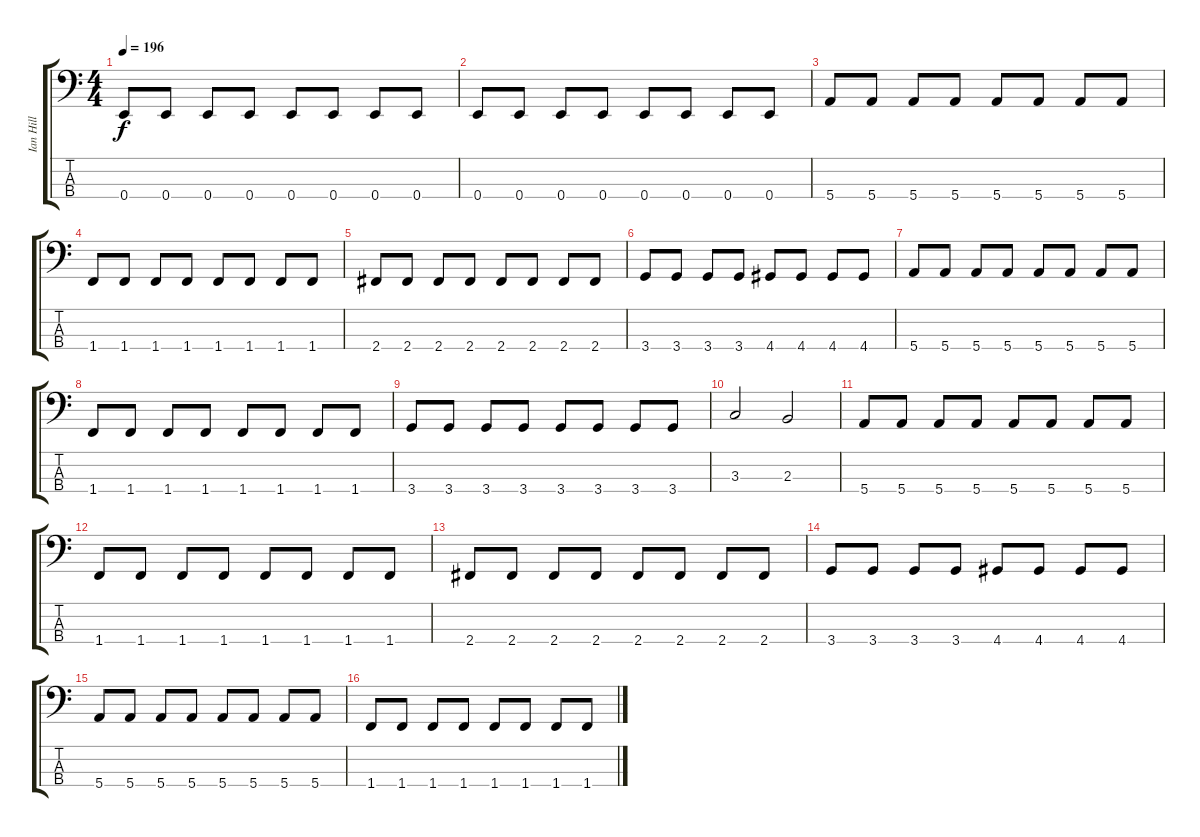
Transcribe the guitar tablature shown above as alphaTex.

\track ("Ian Hill" "Ian Hill") {instrument fretlessbass}
\staff {score tabs}
\tuning (G2 D2 A1 E1) {hide}
\ts (4 4)
\tempo 196
\clef f4
\ks c
0.4.8{dy f} 0.4.8 0.4.8 0.4.8 0.4.8 0.4.8 0.4.8 0.4.8 |
0.4.8 0.4.8 0.4.8 0.4.8 0.4.8 0.4.8 0.4.8 0.4.8 |
5.4.8 5.4.8 5.4.8 5.4.8 5.4.8 5.4.8 5.4.8 5.4.8 |
1.4.8 1.4.8 1.4.8 1.4.8 1.4.8 1.4.8 1.4.8 1.4.8 |
2.4.8 2.4.8 2.4.8 2.4.8 2.4.8 2.4.8 2.4.8 2.4.8 |
3.4.8 3.4.8 3.4.8 3.4.8 4.4.8 4.4.8 4.4.8 4.4.8 |
5.4.8 5.4.8 5.4.8 5.4.8 5.4.8 5.4.8 5.4.8 5.4.8 |
1.4.8 1.4.8 1.4.8 1.4.8 1.4.8 1.4.8 1.4.8 1.4.8 |
3.4.8 3.4.8 3.4.8 3.4.8 3.4.8 3.4.8 3.4.8 3.4.8 |
3.3.2 2.3.2 |
5.4.8 5.4.8 5.4.8 5.4.8 5.4.8 5.4.8 5.4.8 5.4.8 |
1.4.8 1.4.8 1.4.8 1.4.8 1.4.8 1.4.8 1.4.8 1.4.8 |
2.4.8 2.4.8 2.4.8 2.4.8 2.4.8 2.4.8 2.4.8 2.4.8 |
3.4.8 3.4.8 3.4.8 3.4.8 4.4.8 4.4.8 4.4.8 4.4.8 |
5.4.8 5.4.8 5.4.8 5.4.8 5.4.8 5.4.8 5.4.8 5.4.8 |
1.4.8 1.4.8 1.4.8 1.4.8 1.4.8 1.4.8 1.4.8 1.4.8
